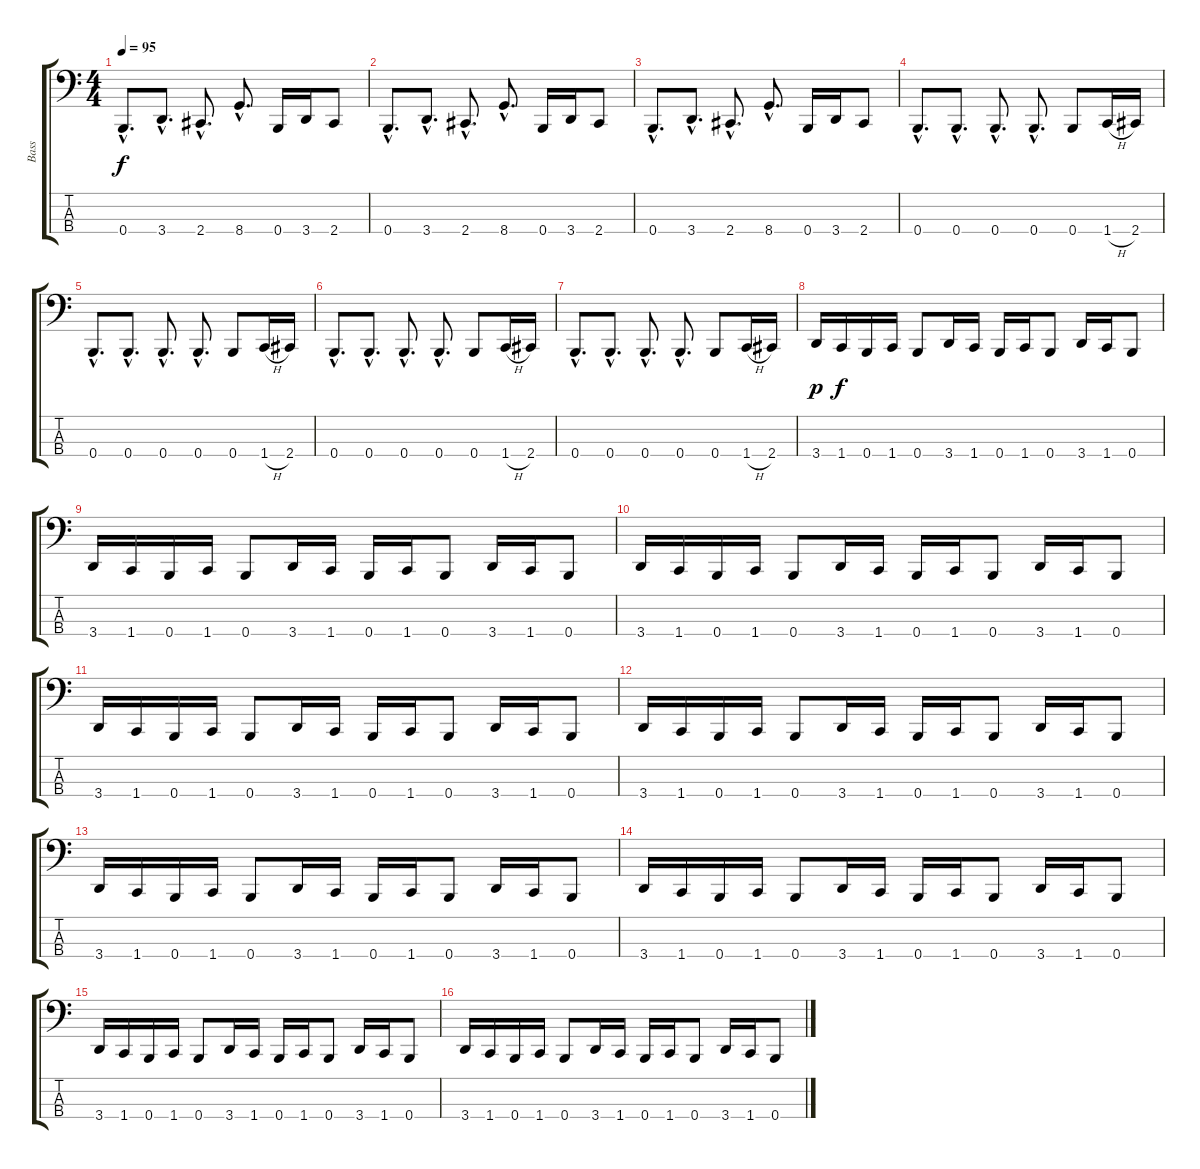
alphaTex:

\track ("Bass" "Bass") {instrument slapbass2}
\staff {score tabs}
\tuning (E2 B1 Gb1 B0) {hide}
\ts (4 4)
\tempo 95
\clef f4
\ks c
0.4{hac}.8{d dy f} 3.4{hac}.8{d} 2.4{hac}.8{d} 8.4{hac}.8{d} 0.4.16 3.4.16 2.4.8 |
0.4{hac}.8{d} 3.4{hac}.8{d} 2.4{hac}.8{d} 8.4{hac}.8{d} 0.4.16 3.4.16 2.4.8 |
0.4{hac}.8{d} 3.4{hac}.8{d} 2.4{hac}.8{d} 8.4{hac}.8{d} 0.4.16 3.4.16 2.4.8 |
0.4{hac}.8{d} 0.4{hac}.8{d} 0.4{hac}.8{d} 0.4{hac}.8{d} 0.4.8 1.4{h}.16 2.4.16 |
0.4{hac}.8{d} 0.4{hac}.8{d} 0.4{hac}.8{d} 0.4{hac}.8{d} 0.4.8 1.4{h}.16 2.4.16 |
0.4{hac}.8{d} 0.4{hac}.8{d} 0.4{hac}.8{d} 0.4{hac}.8{d} 0.4.8 1.4{h}.16 2.4.16 |
0.4{hac}.8{d} 0.4{hac}.8{d} 0.4{hac}.8{d} 0.4{hac}.8{d} 0.4.8 1.4{h}.16 2.4.16 |
3.4.16{dy p} 1.4.16{dy f} 0.4.16 1.4.16 0.4.8 3.4.16 1.4.16 0.4.16 1.4.16 0.4.8 3.4.16 1.4.16 0.4.8 |
3.4.16 1.4.16 0.4.16 1.4.16 0.4.8 3.4.16 1.4.16 0.4.16 1.4.16 0.4.8 3.4.16 1.4.16 0.4.8 |
3.4.16 1.4.16 0.4.16 1.4.16 0.4.8 3.4.16 1.4.16 0.4.16 1.4.16 0.4.8 3.4.16 1.4.16 0.4.8 |
3.4.16 1.4.16 0.4.16 1.4.16 0.4.8 3.4.16 1.4.16 0.4.16 1.4.16 0.4.8 3.4.16 1.4.16 0.4.8 |
3.4.16 1.4.16 0.4.16 1.4.16 0.4.8 3.4.16 1.4.16 0.4.16 1.4.16 0.4.8 3.4.16 1.4.16 0.4.8 |
3.4.16 1.4.16 0.4.16 1.4.16 0.4.8 3.4.16 1.4.16 0.4.16 1.4.16 0.4.8 3.4.16 1.4.16 0.4.8 |
3.4.16 1.4.16 0.4.16 1.4.16 0.4.8 3.4.16 1.4.16 0.4.16 1.4.16 0.4.8 3.4.16 1.4.16 0.4.8 |
3.4.16 1.4.16 0.4.16 1.4.16 0.4.8 3.4.16 1.4.16 0.4.16 1.4.16 0.4.8 3.4.16 1.4.16 0.4.8 |
3.4.16 1.4.16 0.4.16 1.4.16 0.4.8 3.4.16 1.4.16 0.4.16 1.4.16 0.4.8 3.4.16 1.4.16 0.4.8
